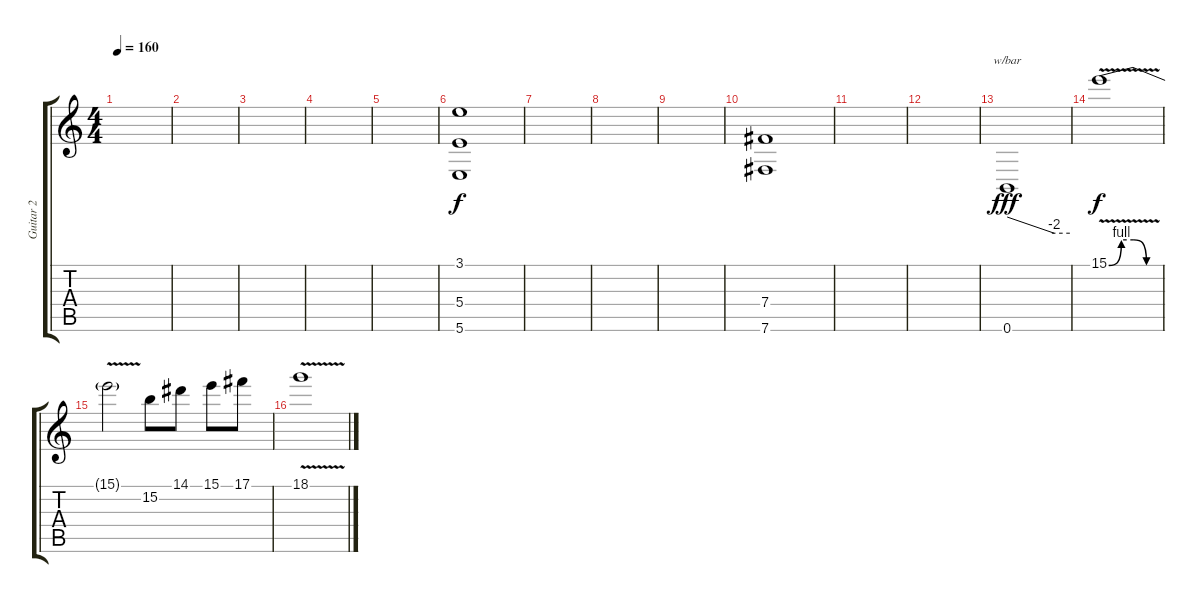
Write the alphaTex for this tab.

\track ("Guitar 2" "Guitar 2") {instrument distortionguitar}
\staff {score tabs}
\tuning (Db4 Ab3 E3 B2 Gb2 B1) {hide}
\ts (4 4)
\tempo 160
\clef g2
\ks c
|
|
|
|
|
(3.1 5.4 5.6).1{volume 15 instrument acousticgrandpiano} |
|
|
|
(7.4 7.6).1 |
|
|
0.6.1{tbe (custom default 0 0 45 -8 60 -8) dy fff} |
15.1{be (custom 0 0 15 4 30 4 45 0 60 0) v}.1{dy f instrument distortionguitar} |
15.1{t}.2 15.2.8 14.1.8 15.1.8 17.1.8 |
18.1{v}.1
